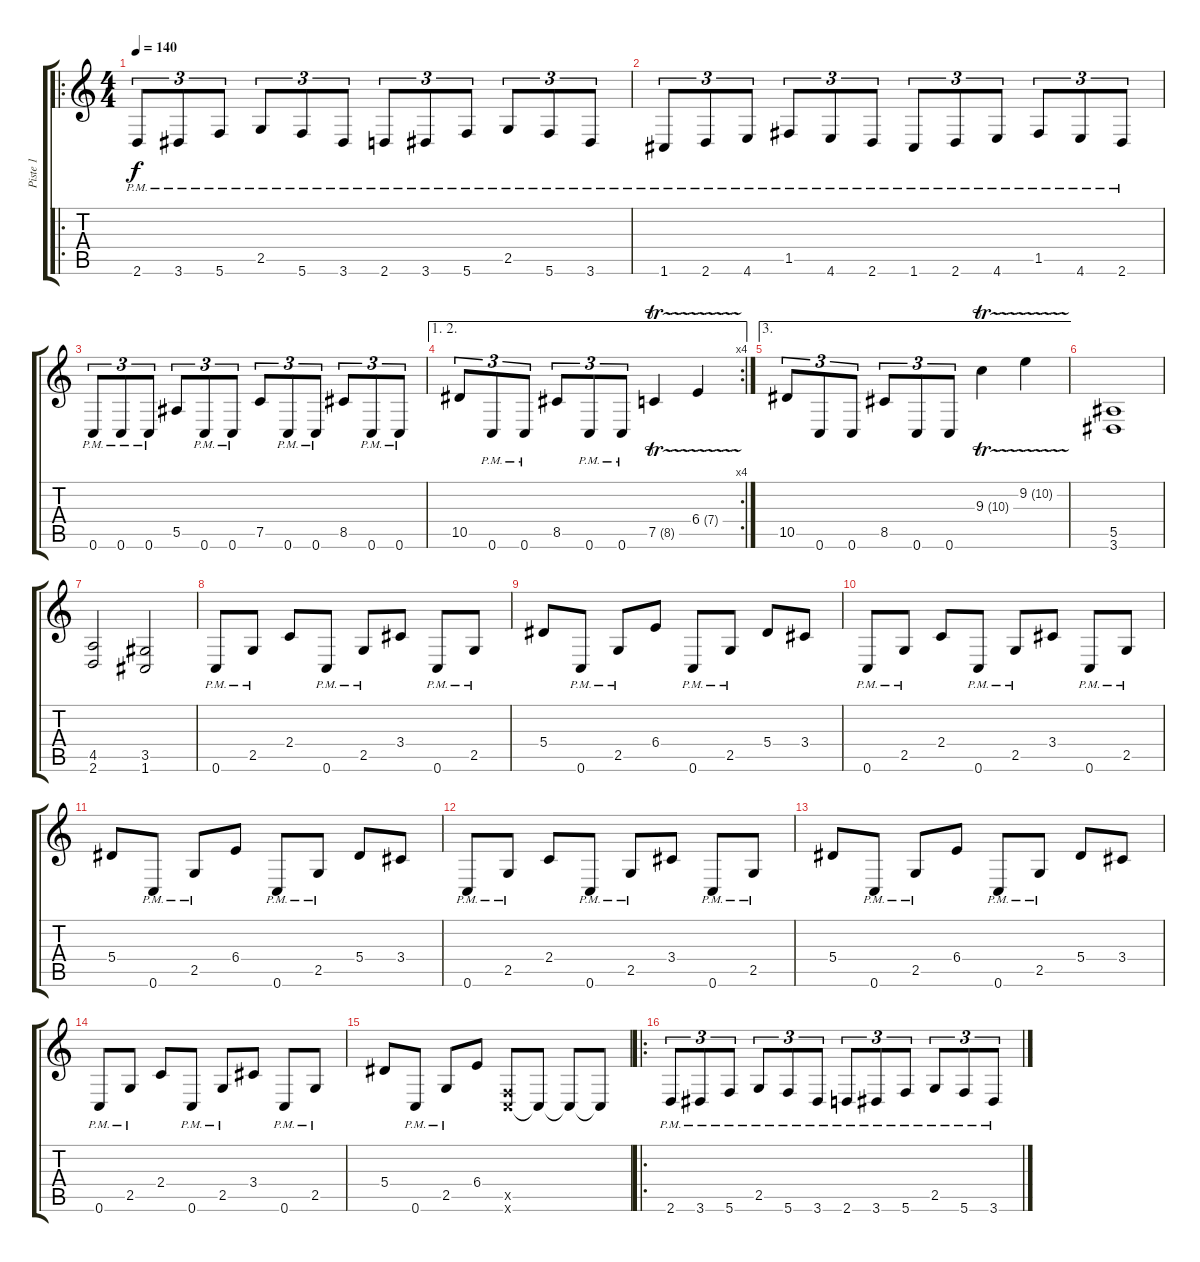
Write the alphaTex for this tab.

\track ("Piste 1" "Piste 1") {instrument distortionguitar}
\staff {score tabs}
\tuning (C4 G3 Eb3 Bb2 F2 C2) {hide}
\ro
\ts (4 4)
\tempo 140
\clef g2
\ks c
2.6{pm}.8{tu (3 2) dy f} 3.6{pm}.8{tu (3 2)} 5.6{pm}.8{tu (3 2)} 2.5{pm}.8{tu (3 2)} 5.6{pm}.8{tu (3 2)} 3.6{pm}.8{tu (3 2)} 2.6{pm}.8{tu (3 2)} 3.6{pm}.8{tu (3 2)} 5.6{pm}.8{tu (3 2)} 2.5{pm}.8{tu (3 2)} 5.6{pm}.8{tu (3 2)} 3.6{pm}.8{tu (3 2)} |
1.6{pm}.8{tu (3 2)} 2.6{pm}.8{tu (3 2)} 4.6{pm}.8{tu (3 2)} 1.5{pm}.8{tu (3 2)} 4.6{pm}.8{tu (3 2)} 2.6{pm}.8{tu (3 2)} 1.6{pm}.8{tu (3 2)} 2.6{pm}.8{tu (3 2)} 4.6{pm}.8{tu (3 2)} 1.5{pm}.8{tu (3 2)} 4.6{pm}.8{tu (3 2)} 2.6{pm}.8{tu (3 2)} |
0.6{pm}.8{tu (3 2)} 0.6{pm}.8{tu (3 2)} 0.6{pm}.8{tu (3 2)} 5.5.8{tu (3 2)} 0.6{pm}.8{tu (3 2)} 0.6{pm}.8{tu (3 2)} 7.5.8{tu (3 2)} 0.6{pm}.8{tu (3 2)} 0.6{pm}.8{tu (3 2)} 8.5.8{tu (3 2)} 0.6{pm}.8{tu (3 2)} 0.6{pm}.8{tu (3 2)} |
\ae (1 2)
\rc 4
10.5.8{tu (3 2)} 0.6{pm}.8{tu (3 2)} 0.6{pm}.8{tu (3 2)} 8.5.8{tu (3 2)} 0.6{pm}.8{tu (3 2)} 0.6{pm}.8{tu (3 2)} 7.5{tr (8 16)}.4 6.4{tr (7 16)}.4 |
\ae 3
10.5.8{tu (3 2)} 0.6.8{tu (3 2)} 0.6.8{tu (3 2)} 8.5.8{tu (3 2)} 0.6.8{tu (3 2)} 0.6.8{tu (3 2)} 9.3{tr (10 16)}.4 9.2{tr (10 16)}.4 |
(5.5 3.6).1 |
(4.5 2.6).2 (3.5 1.6).2 |
0.6{pm}.8 2.5{pm}.8 2.4.8 0.6{pm}.8 2.5{pm}.8 3.4.8 0.6{pm}.8 2.5{pm}.8 |
5.4.8 0.6{pm}.8 2.5{pm}.8 6.4.8 0.6{pm}.8 2.5{pm}.8 5.4.8 3.4.8 |
0.6{pm}.8 2.5{pm}.8 2.4.8 0.6{pm}.8 2.5{pm}.8 3.4.8 0.6{pm}.8 2.5{pm}.8 |
5.4.8 0.6{pm}.8 2.5{pm}.8 6.4.8 0.6{pm}.8 2.5{pm}.8 5.4.8 3.4.8 |
0.6{pm}.8 2.5{pm}.8 2.4.8 0.6{pm}.8 2.5{pm}.8 3.4.8 0.6{pm}.8 2.5{pm}.8 |
5.4.8 0.6{pm}.8 2.5{pm}.8 6.4.8 0.6{pm}.8 2.5{pm}.8 5.4.8 3.4.8 |
0.6{pm}.8 2.5{pm}.8 2.4.8 0.6{pm}.8 2.5{pm}.8 3.4.8 0.6{pm}.8 2.5{pm}.8 |
5.4.8 0.6{pm}.8 2.5{pm}.8 6.4.8 (0.5{x} 0.6{x}).8 0.6{t}.8 0.6{t}.8 0.6{t}.8 |
\ro
2.6{pm}.8{tu (3 2)} 3.6{pm}.8{tu (3 2)} 5.6{pm}.8{tu (3 2)} 2.5{pm}.8{tu (3 2)} 5.6{pm}.8{tu (3 2)} 3.6{pm}.8{tu (3 2)} 2.6{pm}.8{tu (3 2)} 3.6{pm}.8{tu (3 2)} 5.6{pm}.8{tu (3 2)} 2.5{pm}.8{tu (3 2)} 5.6{pm}.8{tu (3 2)} 3.6{pm}.8{tu (3 2)}
